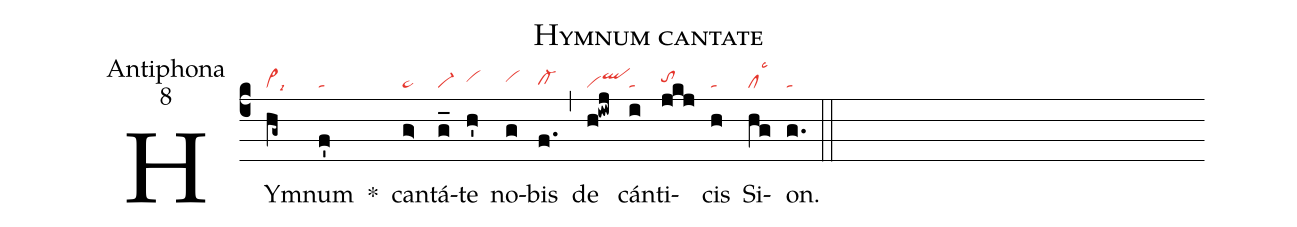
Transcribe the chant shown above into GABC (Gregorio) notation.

name:Hymnum cantate;
office-part:Antiphona;
mode:8;
nabc-lines:1;
%%
(c4)
HY(hg~|vi>lsi9)mnum(f'|ta) *()
can(g>|ta>)tá(g_|vi-)te(h'|vihh) no(g|vihh)bis(f.|cl-hg) (,)
de(h!iwj|viqlhi) cán(i|ta)ti(jkj|tohh)cis(h|ta) Si(hg|cllsc3)on.(g.|ta) (::)
